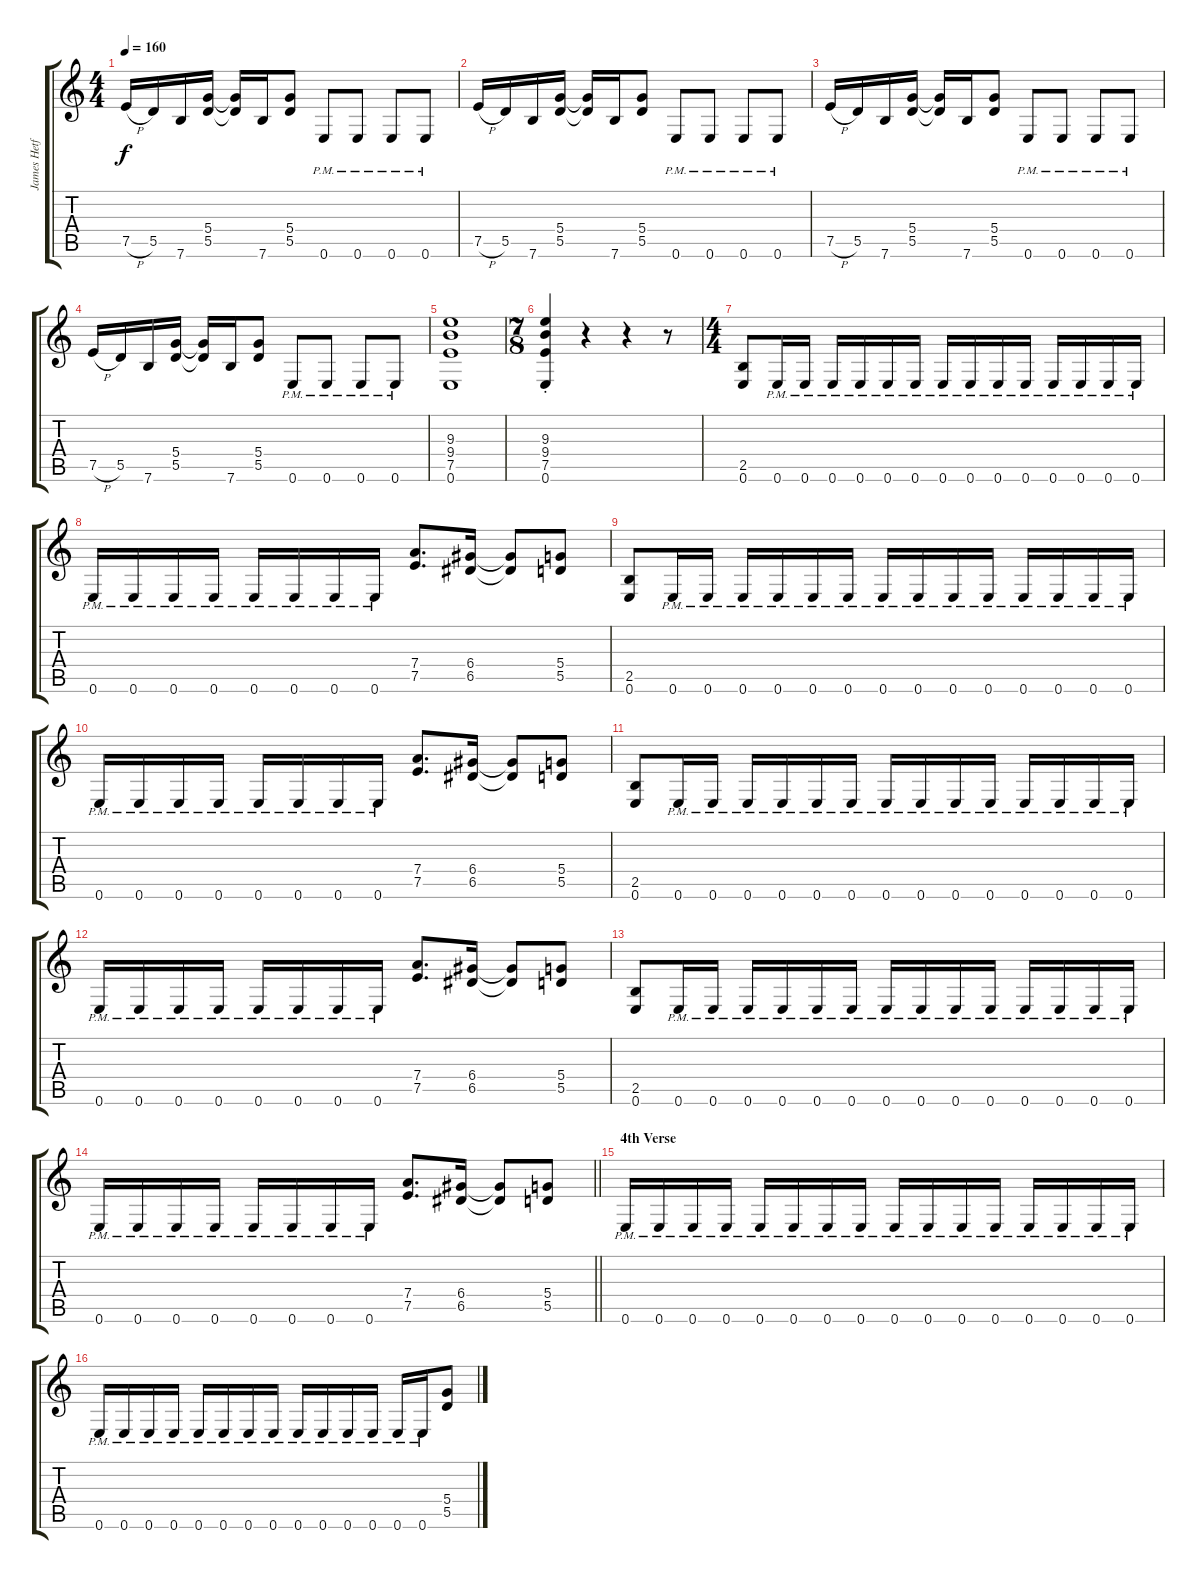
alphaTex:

\track ("James Hetfield - Rhythm Guitar" "James Hetf") {instrument distortionguitar}
\staff {score tabs}
\tuning (E4 B3 G3 D3 A2 E2) {hide}
\ts (4 4)
\tempo 160
\clef g2
\ks c
7.5{h}.16{dy f} 5.5.16 7.6.16 (5.4 5.5).16 (5.4{t} 5.5{t}).16 7.6.16 (5.4 5.5).8 0.6{pm}.8 0.6{pm}.8 0.6{pm}.8 0.6{pm}.8 |
7.5{h}.16 5.5.16 7.6.16 (5.4 5.5).16 (5.4{t} 5.5{t}).16 7.6.16 (5.4 5.5).8 0.6{pm}.8 0.6{pm}.8 0.6{pm}.8 0.6{pm}.8 |
7.5{h}.16 5.5.16 7.6.16 (5.4 5.5).16 (5.4{t} 5.5{t}).16 7.6.16 (5.4 5.5).8 0.6{pm}.8 0.6{pm}.8 0.6{pm}.8 0.6{pm}.8 |
7.5{h}.16 5.5.16 7.6.16 (5.4 5.5).16 (5.4{t} 5.5{t}).16 7.6.16 (5.4 5.5).8 0.6{pm}.8 0.6{pm}.8 0.6{pm}.8 0.6{pm}.8 |
(9.3 9.4 7.5 0.6).1 |
\ts (7 8)
(9.3{st} 9.4{st} 7.5{st} 0.6{st}).4 r.4 r.4 r.8 |
\ts (4 4)
(2.5 0.6).8 0.6{pm}.16 0.6{pm}.16 0.6{pm}.16 0.6{pm}.16 0.6{pm}.16 0.6{pm}.16 0.6{pm}.16 0.6{pm}.16 0.6{pm}.16 0.6{pm}.16 0.6{pm}.16 0.6{pm}.16 0.6{pm}.16 0.6{pm}.16 |
0.6{pm}.16 0.6{pm}.16 0.6{pm}.16 0.6{pm}.16 0.6{pm}.16 0.6{pm}.16 0.6{pm}.16 0.6{pm}.16 (7.4 7.5).8{d} (6.4 6.5).16 (6.4{t} 6.5{t}).8 (5.4 5.5).8 |
(2.5 0.6).8 0.6{pm}.16 0.6{pm}.16 0.6{pm}.16 0.6{pm}.16 0.6{pm}.16 0.6{pm}.16 0.6{pm}.16 0.6{pm}.16 0.6{pm}.16 0.6{pm}.16 0.6{pm}.16 0.6{pm}.16 0.6{pm}.16 0.6{pm}.16 |
0.6{pm}.16 0.6{pm}.16 0.6{pm}.16 0.6{pm}.16 0.6{pm}.16 0.6{pm}.16 0.6{pm}.16 0.6{pm}.16 (7.4 7.5).8{d} (6.4 6.5).16 (6.4{t} 6.5{t}).8 (5.4 5.5).8 |
(2.5 0.6).8 0.6{pm}.16 0.6{pm}.16 0.6{pm}.16 0.6{pm}.16 0.6{pm}.16 0.6{pm}.16 0.6{pm}.16 0.6{pm}.16 0.6{pm}.16 0.6{pm}.16 0.6{pm}.16 0.6{pm}.16 0.6{pm}.16 0.6{pm}.16 |
0.6{pm}.16 0.6{pm}.16 0.6{pm}.16 0.6{pm}.16 0.6{pm}.16 0.6{pm}.16 0.6{pm}.16 0.6{pm}.16 (7.4 7.5).8{d} (6.4 6.5).16 (6.4{t} 6.5{t}).8 (5.4 5.5).8 |
(2.5 0.6).8 0.6{pm}.16 0.6{pm}.16 0.6{pm}.16 0.6{pm}.16 0.6{pm}.16 0.6{pm}.16 0.6{pm}.16 0.6{pm}.16 0.6{pm}.16 0.6{pm}.16 0.6{pm}.16 0.6{pm}.16 0.6{pm}.16 0.6{pm}.16 |
\barLineRight lightlight
0.6{pm}.16 0.6{pm}.16 0.6{pm}.16 0.6{pm}.16 0.6{pm}.16 0.6{pm}.16 0.6{pm}.16 0.6{pm}.16 (7.4 7.5).8{d} (6.4 6.5).16 (6.4{t} 6.5{t}).8 (5.4 5.5).8 |
\section ("" "4th Verse")
0.6{pm}.16 0.6{pm}.16 0.6{pm}.16 0.6{pm}.16 0.6{pm}.16 0.6{pm}.16 0.6{pm}.16 0.6{pm}.16 0.6{pm}.16 0.6{pm}.16 0.6{pm}.16 0.6{pm}.16 0.6{pm}.16 0.6{pm}.16 0.6{pm}.16 0.6{pm}.16 |
0.6{pm}.16 0.6{pm}.16 0.6{pm}.16 0.6{pm}.16 0.6{pm}.16 0.6{pm}.16 0.6{pm}.16 0.6{pm}.16 0.6{pm}.16 0.6{pm}.16 0.6{pm}.16 0.6{pm}.16 0.6{pm}.16 0.6{pm}.16 (5.4 5.5).8
